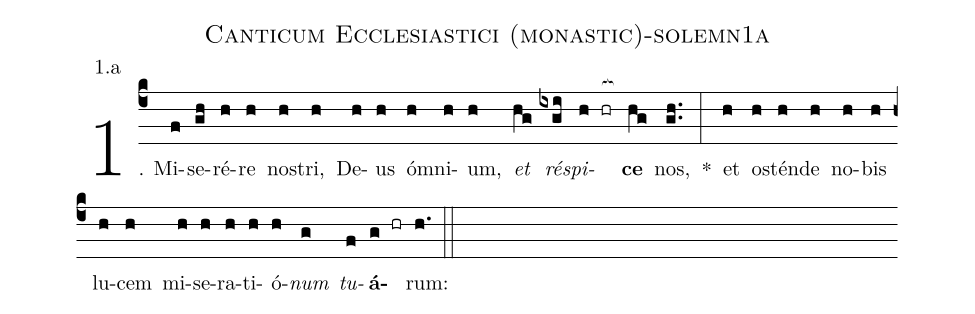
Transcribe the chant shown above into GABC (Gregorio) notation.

name: Canticum Ecclesiastici (monastic)-solemn1a;
annotation: 1.a;
%%
(c4)1. Mi(f)se(gh)ré(h)re(h) nos(h)tri,(h) De(h)us(h) óm(h)ni(h)um,(h) <i>et</i>(hg) <i>ré</i>(ixgi)<i>spi</i>(h hr[ocb:1{])<b>ce</b>(hg[ocb:0}]) nos,(gh..) *(:) et(h) os(h)tén(h)de(h) no(h)bis(h) lu(h)cem(h) mi(h)se(h)ra(h)ti(h)ó(h)<i>num</i>(g) <i>tu</i>(f)<b>á</b>(g hr)rum:(h.) (::)
